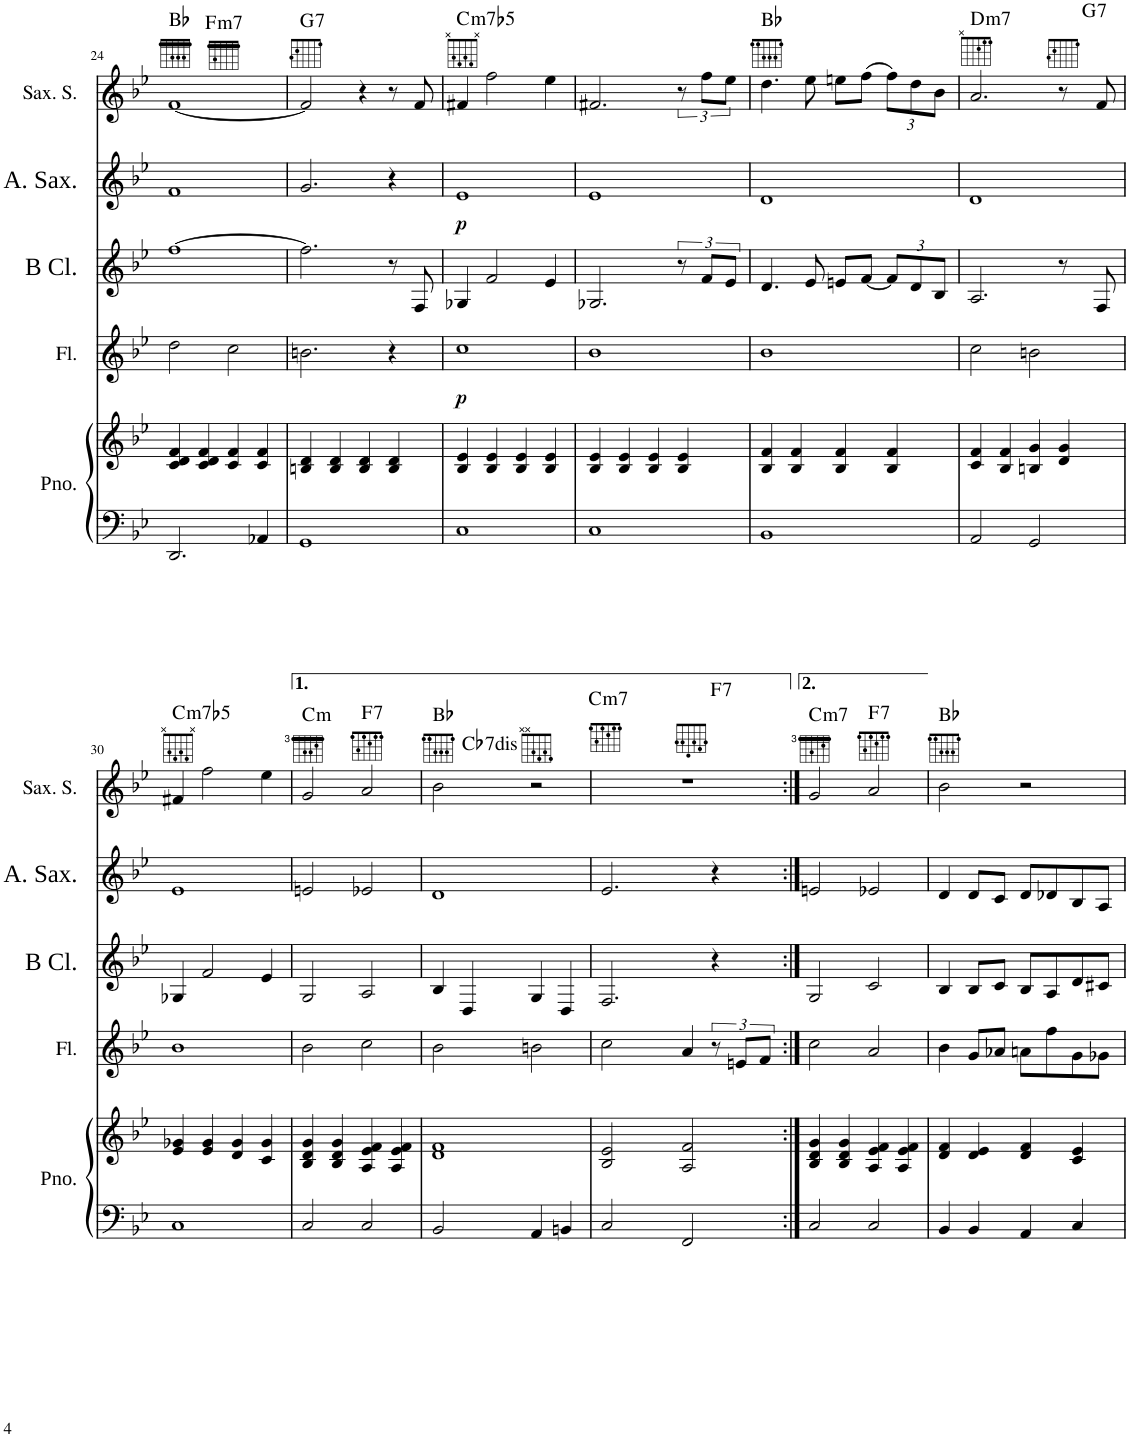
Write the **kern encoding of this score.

**kern	**kern	**kern	**dynam	**kern	**kern	**dynam	**kern	**harte
*part5	*part5	*part4	*part4	*part3	*part2	*part2	*part1	*part1
*staff6	*staff5	*staff4	*staff4	*staff3	*staff2	*staff2	*staff1	*
*I"Piano	*	*I"Flauta	*	*I"Bb Clarinet	*I"Alto Saxophone	*	*I"Saxophone soprano	*
*I'Pno.	*	*I'Fl.	*	*I'B Cl.	*I'A. Sax.	*	*I'Sax. S.	*
!!LO:PB:g=z
*clefF4	*clefG2	*clefG2	*	*clefG2	*clefG2	*	*clefG2	*
*	*	*	*	*Trd1c2	*Trd5c9	*	*Trd1c2	*
*k[b-e-]	*k[b-e-]	*k[b-e-]	*	*k[b-e-]	*k[b-e-]	*	*k[b-e-]	*
*M4/4	*M4/4	*M4/4	*	*M4/4	*M4/4	*	*M4/4	*
=24	=24	=24	=24	=24	=24	=24	=24	=24
!	!	!	!	!	!	!	!	!LO:H:n=2:kt=m7
2.DD/	4c/ 4d/ 4f/	2dd\	.	[1ff	1f	.	[1f	Bb:maj F:min7
.	4c/ 4d/ 4f/	.	.	.	.	.	.	.
.	4c/ 4f/	2cc\	.	.	.	.	.	.
4AA-X/	4c/ 4f/	.	.	.	.	.	.	.
=25	=25	=25	=25	=25	=25	=25	=25	=25
!	!	!	!	!	!	!	!	!LO:H:kt=7
1GG	4Bn/ 4d/	2.bn\	.	2.ff\]	2.g/	.	2f/]	G:7
.	4B/ 4d/	.	.	.	.	.	.	.
.	4B/ 4d/	.	.	.	.	.	4r	.
.	4B/ 4d/	4r	.	8r	4r	.	8r	.
.	.	.	.	8F/	.	.	8f/	.
=26	=26	=26	=26	=26	=26	=26	=26	=26
!	!	!	!LO:DY:b	!	!	!LO:DY:b	!	!LO:H:kt=m7b5
1C	4B-/ 4e-/	1cc	p	4G-X/	1e-	p	4f#X/	C:hdim7
.	4B-/ 4e-/	.	.	2f/	.	.	2ff\	.
.	4B-/ 4e-/	.	.	.	.	.	.	.
.	4B-/ 4e-/	.	.	4e-/	.	.	4ee-\	.
=27	=27	=27	=27	=27	=27	=27	=27	=27
1C	4B-/ 4e-/	1b-	.	2.G-X/	1e-	.	2.f#X/	.
.	4B-/ 4e-/	.	.	.	.	.	.	.
.	4B-/ 4e-/	.	.	.	.	.	.	.
.	4B-/ 4e-/	.	.	12r	.	.	12r	.
.	.	.	.	12f/L	.	.	12ff\L	.
.	.	.	.	12e-/J	.	.	12ee-\J	.
=28	=28	=28	=28	=28	=28	=28	=28	=28
1BB-	4B-/ 4f/	1b-	.	4.d/	1d	.	4.dd\	Bb:maj
.	4B-/ 4f/	.	.	.	.	.	.	.
.	.	.	.	8e-/	.	.	8ee-\	.
.	4B-/ 4f/	.	.	8en/L	.	.	8een\L	.
.	.	.	.	[8f/J	.	.	(8ff\J	.
*	*	*	*	*Xbrackettup	*	*	*Xbrackettup	*
.	4B-/ 4f/	.	.	12f/L]	.	.	12ff\L)	.
.	.	.	.	12d/	.	.	12dd\	.
.	.	.	.	12B-/J	.	.	12b-\J	.
=29	=29	=29	=29	=29	=29	=29	=29	=29
!	!	!	!	!	!	!	!	!LO:H:kt=m7
2AA/	4c/ 4f/	2cc\	.	2.A/	1d	.	2.a/	D:min7
.	4B-/ 4f/	.	.	.	.	.	.	.
2GG/	4Bn/ 4g/	2bn\	.	.	.	.	.	.
.	4d/ 4g/	.	.	8r	.	.	8r	.
!	!	!	!	!	!	!	!	!LO:H:kt=7
.	.	.	.	8F/	.	.	8f/	G:7
!!LO:LB:g=z
=30	=30	=30	=30	=30	=30	=30	=30	=30
!	!	!	!	!	!	!	!	!LO:H:kt=m7b5
1C	4e-/ 4g-X/	1b-	.	4G-X/	1e-	.	4f#X/	C:hdim7
.	4e-/ 4g-/	.	.	2f/	.	.	2ff\	.
.	4d/ 4g-/	.	.	.	.	.	.	.
.	4c/ 4g-/	.	.	4e-/	.	.	4ee-\	.
=31	=31	=31	=31	=31	=31	=31	=31	=31
!	!	!	!	!	!	!	!	!LO:H:kt=m
2C/	4B-/ 4d/ 4g/	2b-\	.	2G/	2en/	.	2g/	C:min
.	4B-/ 4d/ 4g/	.	.	.	.	.	.	.
!	!	!	!	!	!	!	!	!LO:H:kt=7
2C/	4A/ 4e-/ 4f/	2cc\	.	2A/	2e-X/	.	2a/	F:7
.	4A/ 4e-/ 4f/	.	.	.	.	.	.	.
=32	=32	=32	=32	=32	=32	=32	=32	=32
*	*	*	*	*	*	*	*^	*
2BB-/	1d 1f	2b-\	.	4B-/	1d	.	2b-\	4ryy	Bb:maj
!	!	!	!	!	!	!	!	!	!LO:H:kt=7
.	.	.	.	4D/	.	.	.	2.ryy	Cb:7
4AA/	.	2bn\	.	4G/	.	.	2r	.	.
4BBn/	.	.	.	4D/	.	.	.	.	.
=33	=33	=33	=33	=33	=33	=33	=33	=33	=33
!	!	!	!	!	!	!	!	!	!LO:H:kt=m7
2C/	2B-/ 2e-/	2cc\	.	2.F/	2.e-/	.	1r	4ryy	C:min7
!	!	!	!	!	!	!	!	!	!LO:H:kt=7
.	.	.	.	.	.	.	.	2.ryy	F:7
2FF/	2A/ 2f/	4a/	.	.	.	.	.	.	.
.	.	12r	.	4r	4r	.	.	.	.
.	.	12en/L	.	.	.	.	.	.	.
.	.	12f/J	.	.	.	.	.	.	.
=34:|!	=34:|!	=34:|!	=34:|!	=34:|!	=34:|!	=34:|!	=34:|!	=34:|!	=34:|!
!	!	!	!	!	!	!	!	!	!LO:H:kt=m7
*	*	*	*	*	*	*	*v	*v	*
2C/	4B-/ 4d/ 4g/	2cc\	.	2G/	2en/	.	2g/	C:min7
.	4B-/ 4d/ 4g/	.	.	.	.	.	.	.
!	!	!	!	!	!	!	!	!LO:H:kt=7
2C/	4A/ 4e-/ 4f/	2a/	.	2c/	2e-X/	.	2a/	F:7
.	4A/ 4e-/ 4f/	.	.	.	.	.	.	.
=35	=35	=35	=35	=35	=35	=35	=35	=35
4BB-/	4d/ 4f/	4b-\	.	4B-/	4d/	.	2b-\	Bb:maj
4BB-/	4d/ 4e-/	8g/L	.	8B-/L	8d/L	.	.	.
.	.	8a-X/J	.	8c/J	8c/J	.	.	.
4AA/	4d/ 4f/	8an\L	.	8B-/L	8d/L	.	2r	.
.	.	8ff\	.	8A/	8d-X/	.	.	.
4C/	4c/ 4e-/	8g\	.	8d/	8B-/	.	.	.
.	.	8g-X\J	.	8c#X/J	8A/J	.	.	.
=	=	=	=	=	=	=	=	=
*-	*-	*-	*-	*-	*-	*-	*-	*-
